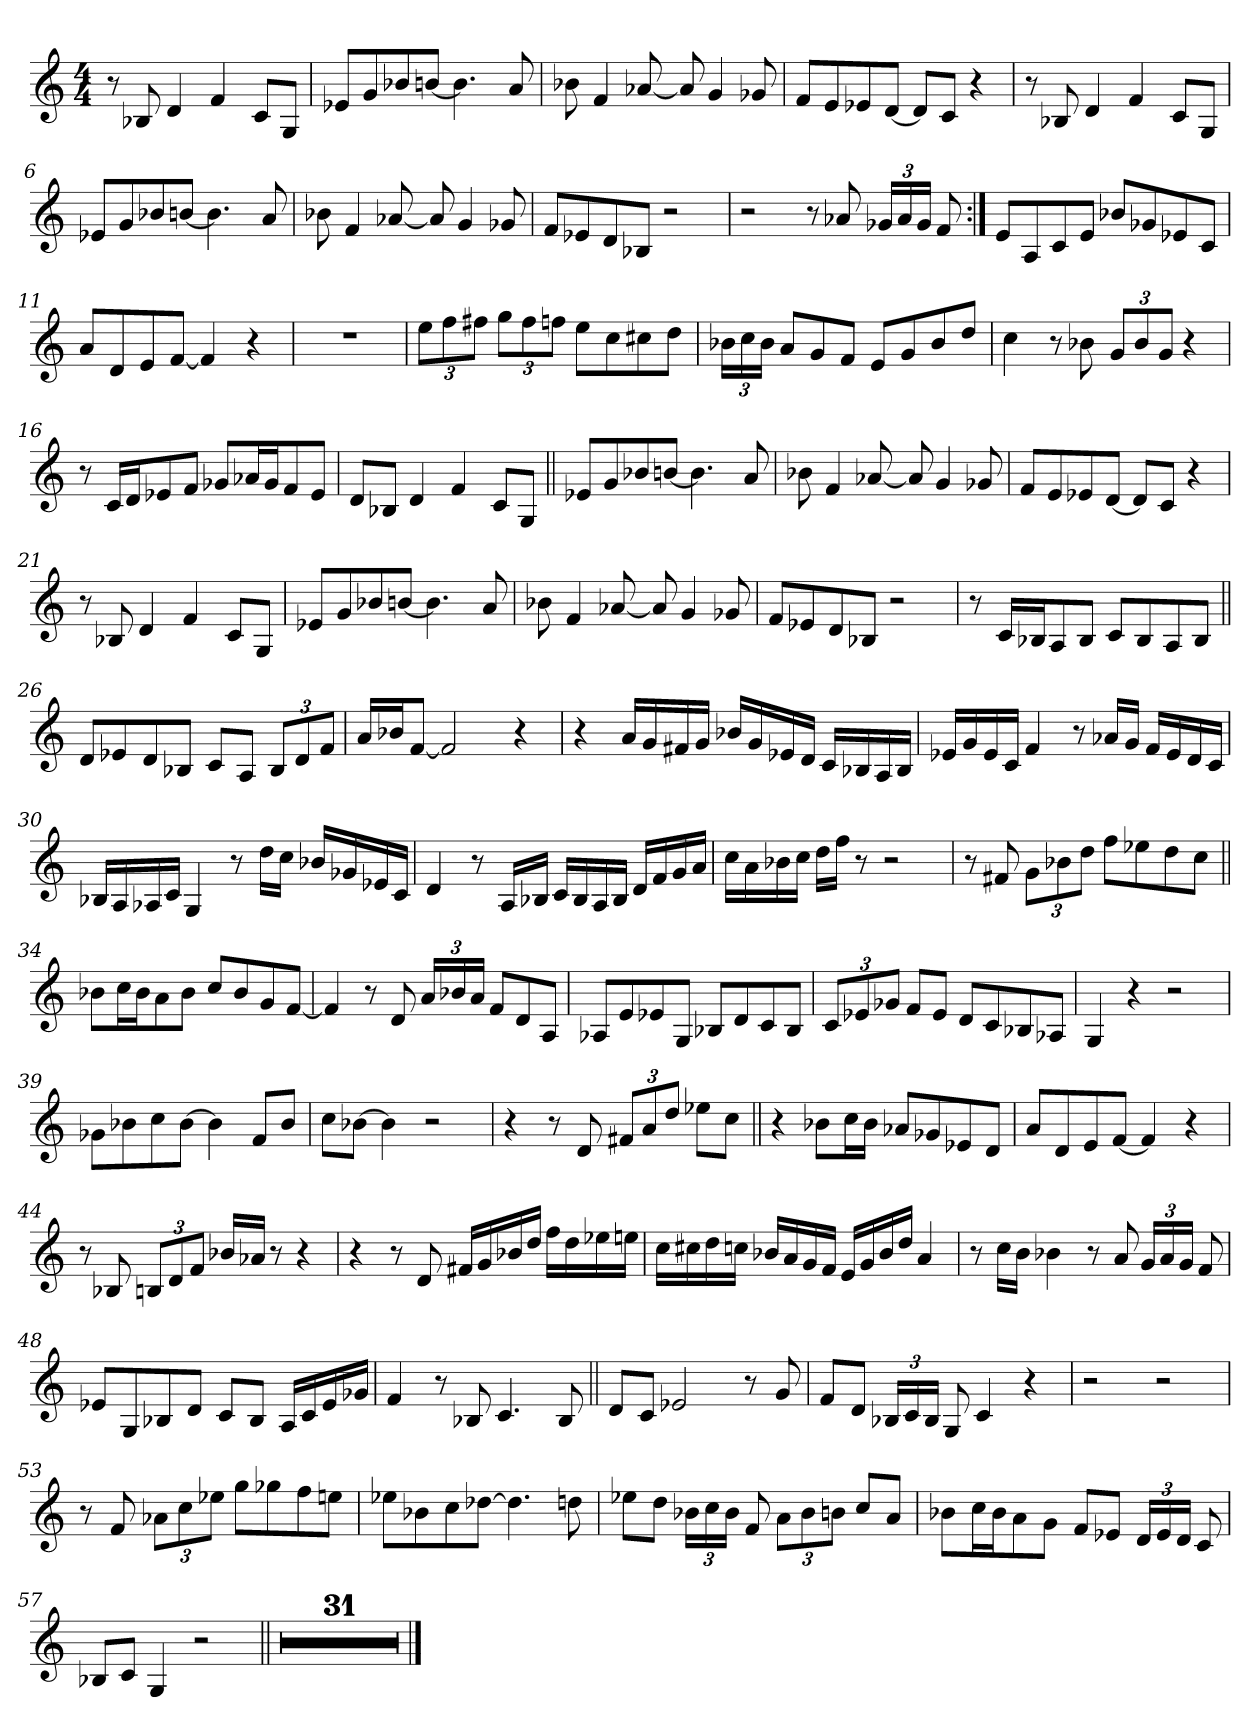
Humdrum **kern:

**kern
*part1
*staff1
*clefG2
*k[]
*M4/4
=1
8r
8B-X/
4d/
4f/
8c/L
8G/J
=2
8e-X/L
8g/
8b-X/
[8bn/J
4.b\]
8a/
=3
8b-X\
4f/
[8a-X/
8a-/]
4g/
8g-X/
=4
8f/L
8e/
8e-X/
[8d/J
8d/L]
8c/J
4r
=5
8r
8B-X/
4d/
4f/
8c/L
8G/J
=6
8e-X/L
8g/
8b-X/
[8bn/J
4.b\]
8a/
=7
8b-X\
4f/
[8a-X/
8a-/]
4g/
8g-X/
=8
8f/L
8e-X/
8d/
8B-X/J
2r
=9
2r
8r
8a-X/
24g-X/LL
24a-/
24g-/JJ
8f/
=10:|!
8e/L
8A/
8c/
8e/J
8b-X/L
8g-X/
8e-X/
8c/J
=11
8a/L
8d/
8e/
[8f/J
4f/]
4r
=12
1r
=13
12ee\L
12ff\
12ff#X\J
12gg\L
12ff#\
12ffn\J
8ee\L
8cc\
8cc#X\
8dd\J
=14
24b-X\LL
24cc\
24b-\JJ
8a/L
8g/
8f/J
8e/L
8g/
8b-/
8dd/J
=15
4cc\
8r
8b-X\
12g/L
12b-/
12g/J
4r
=16
8r
16c/LL
16d/J
8e-X/
8f/J
8g-X/L
16a-X/L
16g-/J
8f/
8e-/J
=17
8d/L
8B-X/J
4d/
4f/
8c/L
8G/J
=18||
8e-X/L
8g/
8b-X/
[8bn/J
4.b\]
8a/
=19
8b-X\
4f/
[8a-X/
8a-/]
4g/
8g-X/
=20
8f/L
8e/
8e-X/
[8d/J
8d/L]
8c/J
4r
=21
8r
8B-X/
4d/
4f/
8c/L
8G/J
=22
8e-X/L
8g/
8b-X/
[8bn/J
4.b\]
8a/
=23
8b-X\
4f/
[8a-X/
8a-/]
4g/
8g-X/
=24
8f/L
8e-X/
8d/
8B-X/J
2r
=25
8r
16c/LL
16B-X/J
8A/
8B-/J
8c/L
8B-/
8A/
8B-/J
=26||
8d/L
8e-X/
8d/
8B-X/J
8c/L
8A/J
12B-/L
12d/
12f/J
=27
16a/LL
16b-X/J
[8f/J
2f/]
4r
=28
4r
16a/LL
16g/
16f#X/
16g/JJ
16b-X/LL
16g/
16e-X/
16d/JJ
16c/LL
16B-X/
16A/
16B-/JJ
=29
16e-X/LL
16g/
16e-/
16c/JJ
4f/
8r
16a-X/LL
16g/JJ
16f/LL
16e-/
16d/
16c/JJ
=30
16B-X/LL
16A/
16A-X/
16c/JJ
4G/
8r
16dd\LL
16cc\JJ
16b-X/LL
16g-X/
16e-X/
16c/JJ
=31
4d/
8r
16A/LL
16B-X/JJ
16c/LL
16B-/
16A/
16B-/JJ
16d/LL
16f/
16g/
16a/JJ
=32
16cc\LL
16a\
16b-X\
16cc\JJ
16dd\LL
16ff\JJ
8r
2r
=33
8r
8f#X/
12g\L
12b-X\
12dd\J
8ff\L
8ee-X\
8dd\
8cc\J
=34||
8b-X\L
16cc\L
16b-\J
8a\
8b-\J
8cc/L
8b-/
8g/
[8f/J
=35
4f/]
8r
8d/
24a/LL
24b-X/
24a/JJ
8f/L
8d/
8A/J
=36
8A-X/L
8e/
8e-X/
8G/J
8B-X/L
8d/
8c/
8B-/J
=37
12c/L
12e-X/
12g-X/J
8f/L
8e-/J
8d/L
8c/
8B-X/
8A-X/J
=38
4G/
4r
2r
=39
8g-X\L
8b-X\
8cc\
[8b-\J
4b-\]
8f/L
8b-/J
=40
8cc\L
[8b-X\J
4b-\]
2r
=41
4r
8r
8d/
12f#X/L
12a/
12dd/J
8ee-X\L
8cc\J
=42||
4r
8b-X\L
16cc\L
16b-\JJ
8a-X/L
8g-X/
8e-X/
8d/J
=43
8a/L
8d/
8e/
[8f/J
4f/]
4r
=44
8r
8B-X/
12Bn/L
12d/
12f/J
16b-X/LL
16a-X/JJ
8r
4r
=45
4r
8r
8d/
16f#X/LL
16g/
16b-X/
16dd/JJ
16ff\LL
16dd\
16ee-X\
16een\JJ
=46
16cc\LL
16cc#X\
16dd\
16ccn\JJ
16b-X/LL
16a/
16g/
16f/JJ
16e/LL
16g/
16b-/
16dd/JJ
4a/
=47
8r
16cc\LL
16b\JJ
4b-X\
8r
8a/
24g/LL
24a/
24g/JJ
8f/
=48
8e-X/L
8G/
8B-X/
8d/J
8c/L
8B-/J
16A/LL
16c/
16e-/
16g-X/JJ
=49
4f/
8r
8B-X/
4.c/
8B-/
=50||
8d/L
8c/J
2e-X/
8r
8g/
=51
8f/L
8d/J
24B-X/LL
24c/
24B-/JJ
8G/
4c/
4r
=52
2r
2r
=53
8r
8f/
12a-X\L
12cc\
12ee-X\J
8gg\L
8gg-X\
8ff\
8een\J
=54
8ee-X\L
8b-X\
8cc\
[8dd-X\J
4.dd-\]
8ddn\
=55
8ee-X\L
8dd\J
24b-X\LL
24cc\
24b-\JJ
8f/
12a\L
12b-\
12bn\J
8cc/L
8a/J
=56
8b-X\L
16cc\L
16b-\J
8a\
8g\J
8f/L
8e-X/J
24d/LL
24e-/
24d/JJ
8c/
=57
8B-X/L
8c/J
4G/
2r
=58||
1r
=59
1r
=60
1r
=61
1r
=62
1r
=63
1r
=64
1r
=65
1r
=66
1r
=67
1r
=68
1r
=69
1r
=70
1r
=71
1r
=72
1r
=73
1r
=74
1r
=75
1r
=76
1r
=77
1r
=78
1r
=79
1r
=80
1r
=81
1r
=82
1r
=83
1r
=84
1r
=85
1r
=86
1r
=87
1r
=88
1r
==
*-
